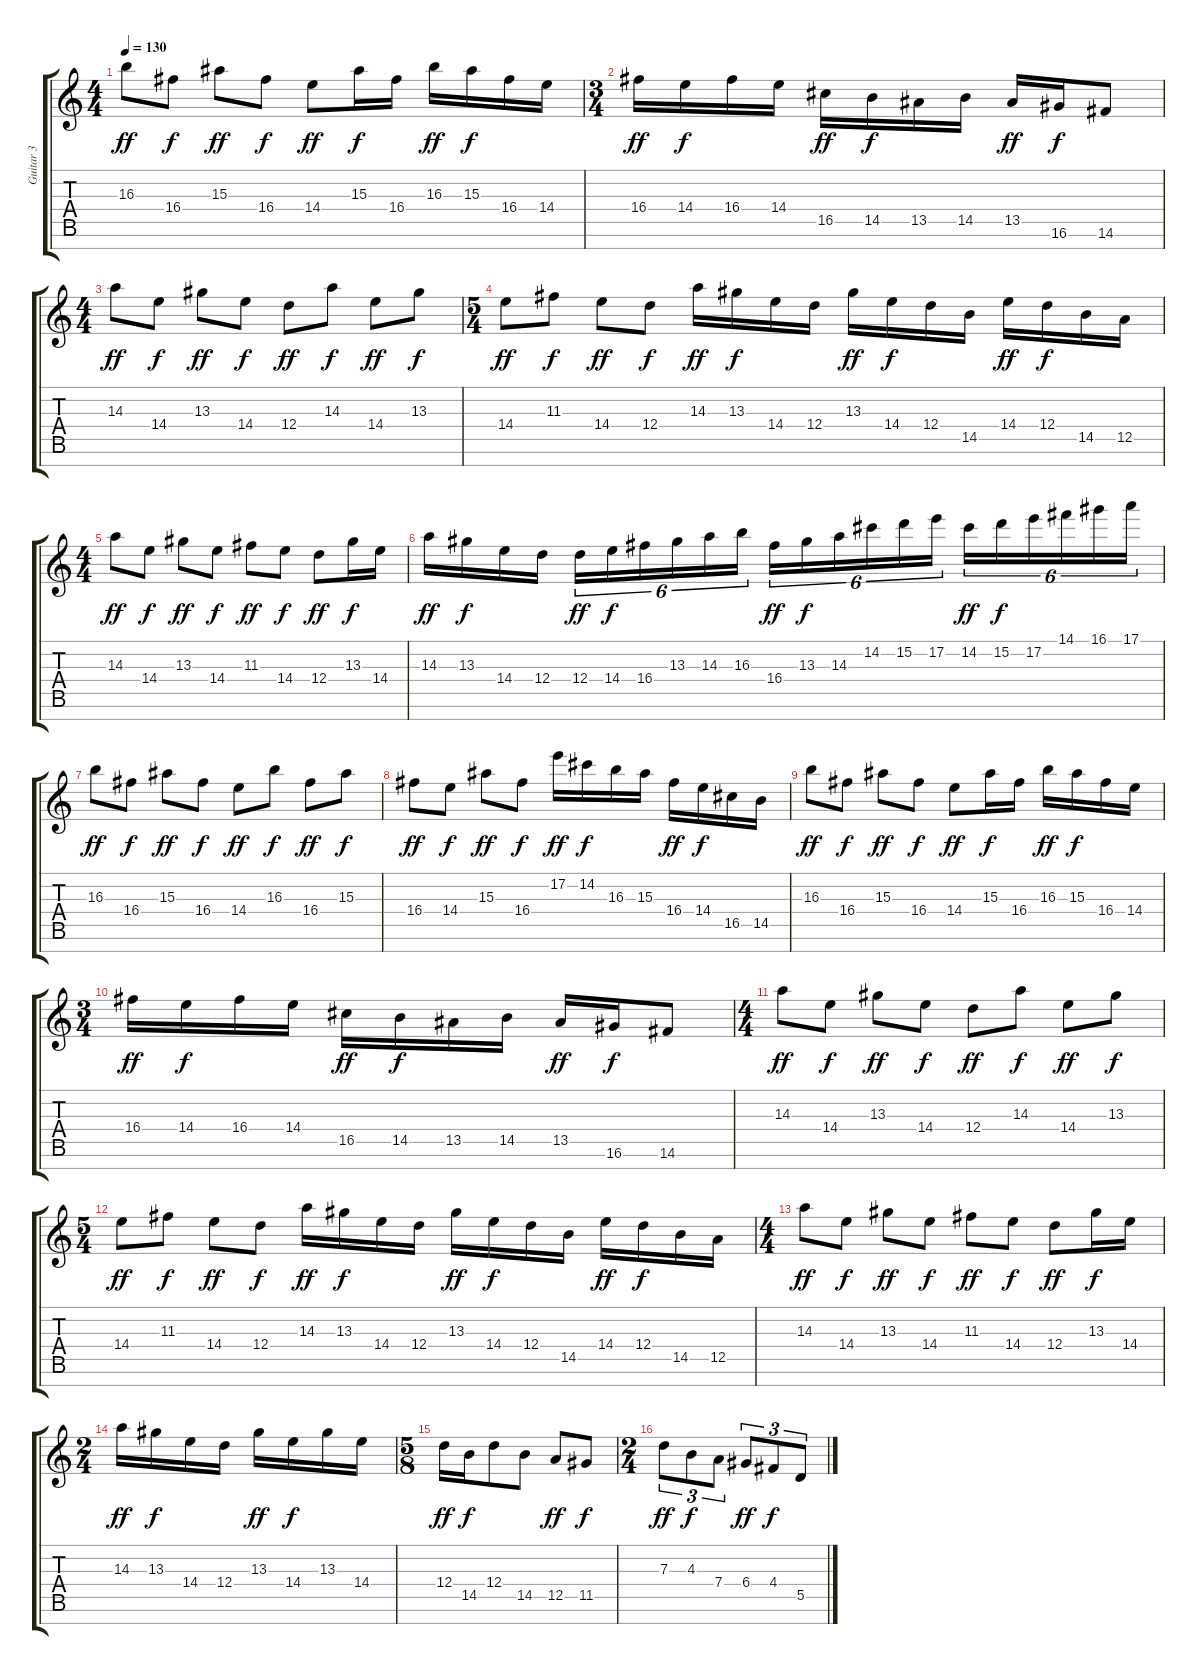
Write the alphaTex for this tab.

\track ("Guitar 3" "Guitar 3") {instrument distortionguitar}
\staff {score tabs}
\tuning (E4 B3 G3 D3 A2 E2 B1) {hide}
\ts (4 4)
\tempo 130
\clef g2
\ks c
16.3.8{dy ff} 16.4.8{dy f} 15.3.8{dy ff} 16.4.8{dy f} 14.4.8{dy ff} 15.3.16{dy f} 16.4.16 16.3.16{dy ff} 15.3.16{dy f} 16.4.16 14.4.16 |
\ts (3 4)
16.4.16{dy ff} 14.4.16{dy f} 16.4.16 14.4.16 16.5.16{dy ff} 14.5.16{dy f} 13.5.16 14.5.16 13.5.16{dy ff} 16.6.16{dy f} 14.6.8 |
\ts (4 4)
14.3.8{dy ff} 14.4.8{dy f} 13.3.8{dy ff} 14.4.8{dy f} 12.4.8{dy ff} 14.3.8{dy f} 14.4.8{dy ff} 13.3.8{dy f} |
\ts (5 4)
14.4.8{dy ff} 11.3.8{dy f} 14.4.8{dy ff} 12.4.8{dy f} 14.3.16{dy ff} 13.3.16{dy f} 14.4.16 12.4.16 13.3.16{dy ff} 14.4.16{dy f} 12.4.16 14.5.16 14.4.16{dy ff} 12.4.16{dy f} 14.5.16 12.5.16 |
\ts (4 4)
14.3.8{dy ff} 14.4.8{dy f} 13.3.8{dy ff} 14.4.8{dy f} 11.3.8{dy ff} 14.4.8{dy f} 12.4.8{dy ff} 13.3.16{dy f} 14.4.16 |
14.3.16{dy ff} 13.3.16{dy f} 14.4.16 12.4.16 12.4.16{tu (6 4) dy ff} 14.4.16{tu (6 4) dy f} 16.4.16{tu (6 4)} 13.3.16{tu (6 4)} 14.3.16{tu (6 4)} 16.3.16{tu (6 4)} 16.4.16{tu (6 4) dy ff} 13.3.16{tu (6 4) dy f} 14.3.16{tu (6 4)} 14.2.16{tu (6 4)} 15.2.16{tu (6 4)} 17.2.16{tu (6 4)} 14.2.16{tu (6 4) dy ff} 15.2.16{tu (6 4) dy f} 17.2.16{tu (6 4)} 14.1.16{tu (6 4)} 16.1.16{tu (6 4)} 17.1.16{tu (6 4)} |
16.3.8{dy ff} 16.4.8{dy f} 15.3.8{dy ff} 16.4.8{dy f} 14.4.8{dy ff} 16.3.8{dy f} 16.4.8{dy ff} 15.3.8{dy f} |
16.4.8{dy ff} 14.4.8{dy f} 15.3.8{dy ff} 16.4.8{dy f} 17.2.16{dy ff} 14.2.16{dy f} 16.3.16 15.3.16 16.4.16{dy ff} 14.4.16{dy f} 16.5.16 14.5.16 |
16.3.8{dy ff} 16.4.8{dy f} 15.3.8{dy ff} 16.4.8{dy f} 14.4.8{dy ff} 15.3.16{dy f} 16.4.16 16.3.16{dy ff} 15.3.16{dy f} 16.4.16 14.4.16 |
\ts (3 4)
16.4.16{dy ff} 14.4.16{dy f} 16.4.16 14.4.16 16.5.16{dy ff} 14.5.16{dy f} 13.5.16 14.5.16 13.5.16{dy ff} 16.6.16{dy f} 14.6.8 |
\ts (4 4)
14.3.8{dy ff} 14.4.8{dy f} 13.3.8{dy ff} 14.4.8{dy f} 12.4.8{dy ff} 14.3.8{dy f} 14.4.8{dy ff} 13.3.8{dy f} |
\ts (5 4)
14.4.8{dy ff} 11.3.8{dy f} 14.4.8{dy ff} 12.4.8{dy f} 14.3.16{dy ff} 13.3.16{dy f} 14.4.16 12.4.16 13.3.16{dy ff} 14.4.16{dy f} 12.4.16 14.5.16 14.4.16{dy ff} 12.4.16{dy f} 14.5.16 12.5.16 |
\ts (4 4)
14.3.8{dy ff} 14.4.8{dy f} 13.3.8{dy ff} 14.4.8{dy f} 11.3.8{dy ff} 14.4.8{dy f} 12.4.8{dy ff} 13.3.16{dy f} 14.4.16 |
\ts (2 4)
14.3.16{dy ff} 13.3.16{dy f} 14.4.16 12.4.16 13.3.16{dy ff} 14.4.16{dy f} 13.3.16 14.4.16 |
\ts (5 8)
12.4.16{dy ff} 14.5.16{dy f} 12.4.8 14.5.8 12.5.8{dy ff} 11.5.8{dy f} |
\ts (2 4)
7.3.8{tu (3 2) dy ff} 4.3.8{tu (3 2) dy f} 7.4.8{tu (3 2)} 6.4.8{tu (3 2) dy ff} 4.4.8{tu (3 2) dy f} 5.5.8{tu (3 2)}
